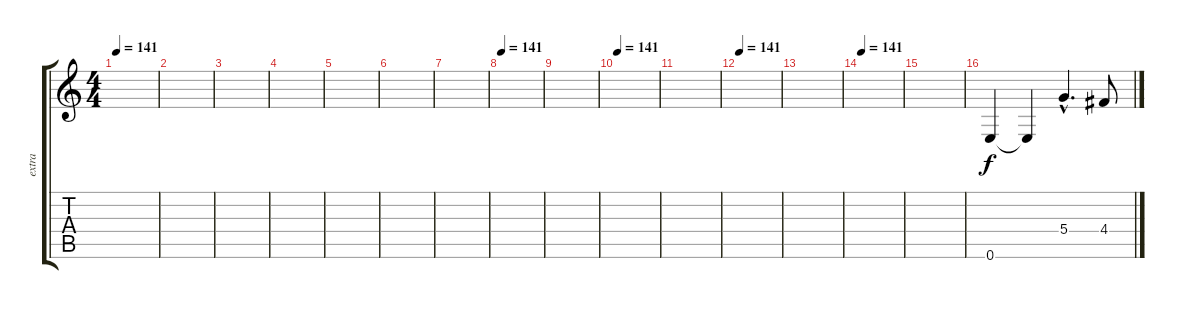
\track ("extra" "extra") {instrument acousticguitarnylon}
\staff {score tabs}
\tuning (E4 B3 G3 D3 A2 E2) {hide}
\ts (4 4)
\tempo 141
\clef g2
\ks c
|
|
|
|
|
|
|
\tempo 141
|
|
\tempo 141
|
|
\tempo 141
|
|
\tempo 141
|
|
0.6.4 0.6{t}.4 5.4{hac}.4{d} 4.4.8
